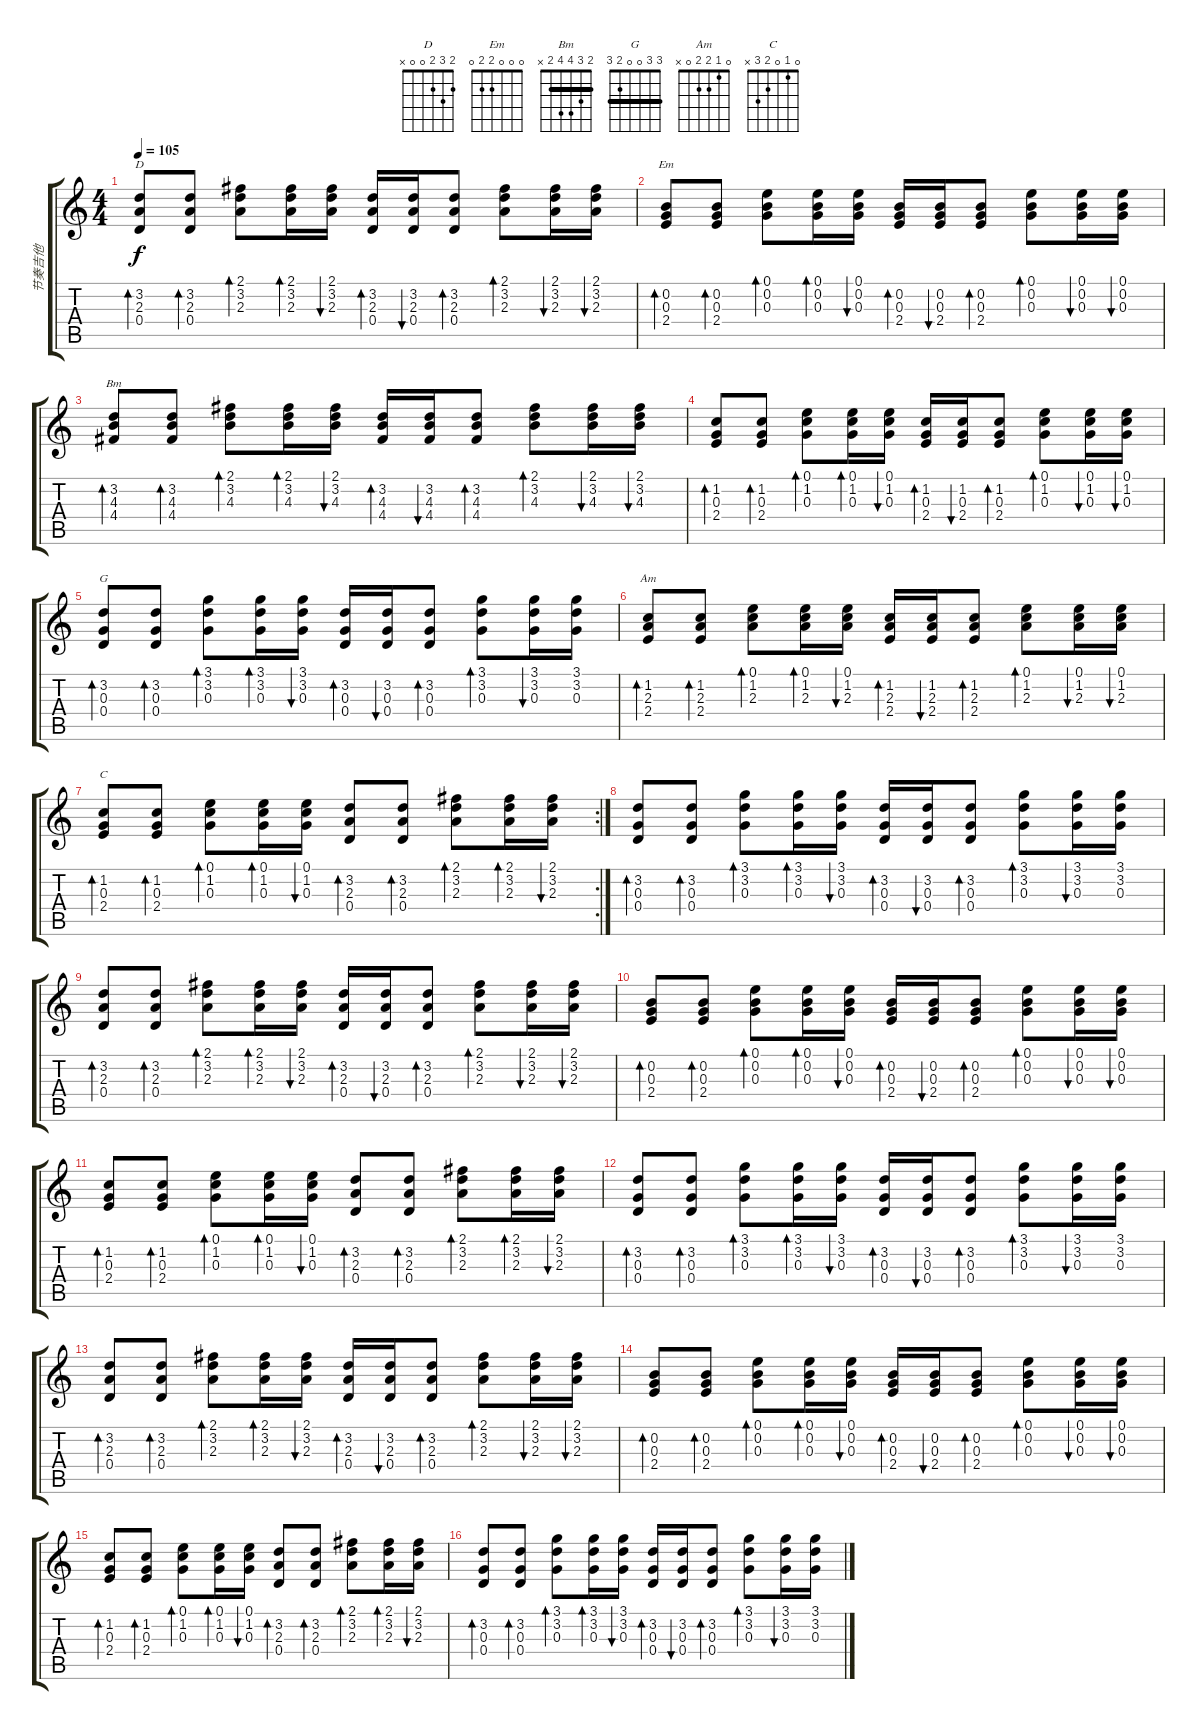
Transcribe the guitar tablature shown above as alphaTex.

\track ("节奏吉他" "节奏吉他") {instrument acousticguitarsteel}
\staff {score tabs}
\tuning (E4 B3 G3 D3 A2 E2) {hide}
\chord ("D" 2 3 2 0 0 x)
\chord ("Em" 0 0 0 2 2 0)
\chord ("Bm" 2 3 4 4 2 x) {barre 2}
\chord ("G" 3 3 0 0 2 3) {barre 3}
\chord ("Am" 0 1 2 2 0 x)
\chord ("C" 0 1 0 2 3 x)
\ts (4 4)
\tempo 105
\clef g2
\ks c
(3.2 2.3 0.4).8{bd 60 ch "D" dy f} (3.2 2.3 0.4).8{bd 60} (2.1 3.2 2.3).8{bd 60} (2.1 3.2 2.3).16{bd 60} (2.1 3.2 2.3).16{bu 60} (3.2 2.3 0.4).16{bd 60} (3.2 2.3 0.4).16{bu 60} (3.2 2.3 0.4).8{bd 60} (2.1 3.2 2.3).8{bd 60} (2.1 3.2 2.3).16{bu 60} (2.1 3.2 2.3).16{bu 60} |
(0.2 0.3 2.4).8{bd 60 ch "Em"} (0.2 0.3 2.4).8{bd 60} (0.1 0.2 0.3).8{bd 60} (0.1 0.2 0.3).16{bd 60} (0.1 0.2 0.3).16{bu 60} (0.2 0.3 2.4).16{bd 60} (0.2 0.3 2.4).16{bu 60} (0.2 0.3 2.4).8{bd 60} (0.1 0.2 0.3).8{bd 60} (0.1 0.2 0.3).16{bu 60} (0.1 0.2 0.3).16{bu 60} |
(3.2 4.3 4.4).8{bd 60 ch "Bm"} (3.2 4.3 4.4).8{bd 60} (2.1 3.2 4.3).8{bd 60} (2.1 3.2 4.3).16{bd 60} (2.1 3.2 4.3).16{bu 60} (3.2 4.3 4.4).16{bd 60} (3.2 4.3 4.4).16{bu 60} (3.2 4.3 4.4).8{bd 60} (2.1 3.2 4.3).8{bd 60} (2.1 3.2 4.3).16{bu 60} (2.1 3.2 4.3).16{bu 60} |
(1.2 0.3 2.4).8{bd 60} (1.2 0.3 2.4).8{bd 60} (0.1 1.2 0.3).8{bd 60} (0.1 1.2 0.3).16{bd 60} (0.1 1.2 0.3).16{bu 60} (1.2 0.3 2.4).16{bd 60} (1.2 0.3 2.4).16{bu 60} (1.2 0.3 2.4).8{bd 60} (0.1 1.2 0.3).8{bd 60} (0.1 1.2 0.3).16{bu 60} (0.1 1.2 0.3).16{bu 60} |
(3.2 0.3 0.4).8{bd 60 ch "G"} (3.2 0.3 0.4).8{bd 60} (3.1 3.2 0.3).8{bd 60} (3.1 3.2 0.3).16{bd 60} (3.1 3.2 0.3).16{bu 60} (3.2 0.3 0.4).16{bd 60} (3.2 0.3 0.4).16{bu 60} (3.2 0.3 0.4).8{bd 60} (3.1 3.2 0.3).8{bd 60} (3.1 3.2 0.3).16{bu 60} (3.1 3.2 0.3).16 |
(1.2 2.3 2.4).8{bd 60 ch "Am"} (1.2 2.3 2.4).8{bd 60} (0.1 1.2 2.3).8{bd 60} (0.1 1.2 2.3).16{bd 60} (0.1 1.2 2.3).16{bu 60} (1.2 2.3 2.4).16{bd 60} (1.2 2.3 2.4).16{bu 60} (1.2 2.3 2.4).8{bd 60} (0.1 1.2 2.3).8{bd 60} (0.1 1.2 2.3).16{bu 60} (0.1 1.2 2.3).16{bu 60} |
\rc 2
(1.2 0.3 2.4).8{bd 60 ch "C"} (1.2 0.3 2.4).8{bd 60} (0.1 1.2 0.3).8{bd 60} (0.1 1.2 0.3).16{bd 60} (0.1 1.2 0.3).16{bu 60} (3.2 2.3 0.4).8{bd 60} (3.2 2.3 0.4).8{bd 60} (2.1 3.2 2.3).8{bd 60} (2.1 3.2 2.3).16{bd 60} (2.1 3.2 2.3).16{bu 60} |
(3.2 0.3 0.4).8{bd 60} (3.2 0.3 0.4).8{bd 60} (3.1 3.2 0.3).8{bd 60} (3.1 3.2 0.3).16{bd 60} (3.1 3.2 0.3).16{bu 60} (3.2 0.3 0.4).16{bd 60} (3.2 0.3 0.4).16{bu 60} (3.2 0.3 0.4).8{bd 60} (3.1 3.2 0.3).8{bd 60} (3.1 3.2 0.3).16{bu 60} (3.1 3.2 0.3).16 |
(3.2 2.3 0.4).8{bd 60} (3.2 2.3 0.4).8{bd 60} (2.1 3.2 2.3).8{bd 60} (2.1 3.2 2.3).16{bd 60} (2.1 3.2 2.3).16{bu 60} (3.2 2.3 0.4).16{bd 60} (3.2 2.3 0.4).16{bu 60} (3.2 2.3 0.4).8{bd 60} (2.1 3.2 2.3).8{bd 60} (2.1 3.2 2.3).16{bu 60} (2.1 3.2 2.3).16{bu 60} |
(0.2 0.3 2.4).8{bd 60} (0.2 0.3 2.4).8{bd 60} (0.1 0.2 0.3).8{bd 60} (0.1 0.2 0.3).16{bd 60} (0.1 0.2 0.3).16{bu 60} (0.2 0.3 2.4).16{bd 60} (0.2 0.3 2.4).16{bu 60} (0.2 0.3 2.4).8{bd 60} (0.1 0.2 0.3).8{bd 60} (0.1 0.2 0.3).16{bu 60} (0.1 0.2 0.3).16{bu 60} |
(1.2 0.3 2.4).8{bd 60} (1.2 0.3 2.4).8{bd 60} (0.1 1.2 0.3).8{bd 60} (0.1 1.2 0.3).16{bd 60} (0.1 1.2 0.3).16{bu 60} (3.2 2.3 0.4).8{bd 60} (3.2 2.3 0.4).8{bd 60} (2.1 3.2 2.3).8{bd 60} (2.1 3.2 2.3).16{bd 60} (2.1 3.2 2.3).16{bu 60} |
(3.2 0.3 0.4).8{bd 60} (3.2 0.3 0.4).8{bd 60} (3.1 3.2 0.3).8{bd 60} (3.1 3.2 0.3).16{bd 60} (3.1 3.2 0.3).16{bu 60} (3.2 0.3 0.4).16{bd 60} (3.2 0.3 0.4).16{bu 60} (3.2 0.3 0.4).8{bd 60} (3.1 3.2 0.3).8{bd 60} (3.1 3.2 0.3).16{bu 60} (3.1 3.2 0.3).16 |
(3.2 2.3 0.4).8{bd 60} (3.2 2.3 0.4).8{bd 60} (2.1 3.2 2.3).8{bd 60} (2.1 3.2 2.3).16{bd 60} (2.1 3.2 2.3).16{bu 60} (3.2 2.3 0.4).16{bd 60} (3.2 2.3 0.4).16{bu 60} (3.2 2.3 0.4).8{bd 60} (2.1 3.2 2.3).8{bd 60} (2.1 3.2 2.3).16{bu 60} (2.1 3.2 2.3).16{bu 60} |
(0.2 0.3 2.4).8{bd 60} (0.2 0.3 2.4).8{bd 60} (0.1 0.2 0.3).8{bd 60} (0.1 0.2 0.3).16{bd 60} (0.1 0.2 0.3).16{bu 60} (0.2 0.3 2.4).16{bd 60} (0.2 0.3 2.4).16{bu 60} (0.2 0.3 2.4).8{bd 60} (0.1 0.2 0.3).8{bd 60} (0.1 0.2 0.3).16{bu 60} (0.1 0.2 0.3).16{bu 60} |
(1.2 0.3 2.4).8{bd 60} (1.2 0.3 2.4).8{bd 60} (0.1 1.2 0.3).8{bd 60} (0.1 1.2 0.3).16{bd 60} (0.1 1.2 0.3).16{bu 60} (3.2 2.3 0.4).8{bd 60} (3.2 2.3 0.4).8{bd 60} (2.1 3.2 2.3).8{bd 60} (2.1 3.2 2.3).16{bd 60} (2.1 3.2 2.3).16{bu 60} |
(3.2 0.3 0.4).8{bd 60} (3.2 0.3 0.4).8{bd 60} (3.1 3.2 0.3).8{bd 60} (3.1 3.2 0.3).16{bd 60} (3.1 3.2 0.3).16{bu 60} (3.2 0.3 0.4).16{bd 60} (3.2 0.3 0.4).16{bu 60} (3.2 0.3 0.4).8{bd 60} (3.1 3.2 0.3).8{bd 60} (3.1 3.2 0.3).16{bu 60} (3.1 3.2 0.3).16
